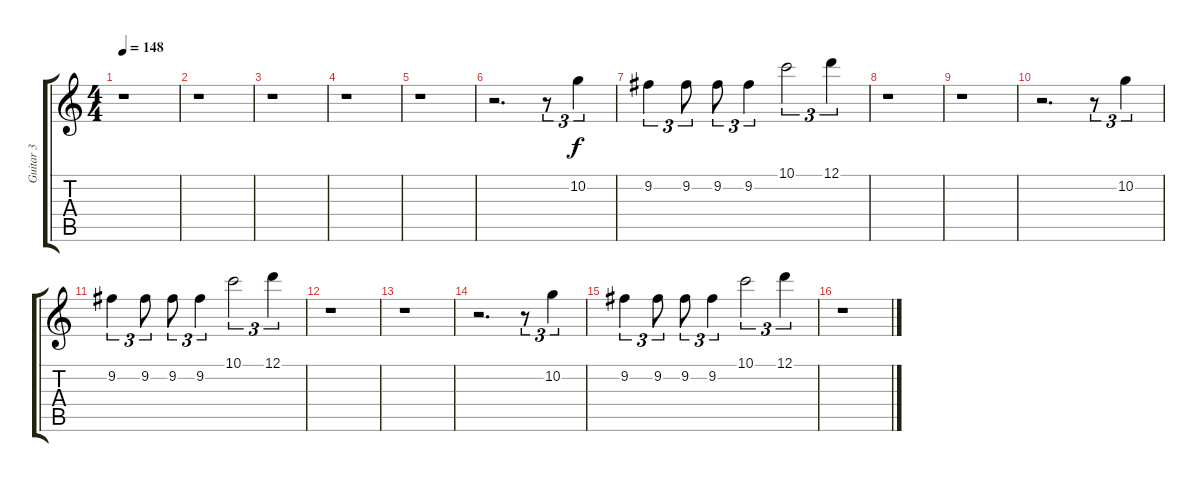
\track ("Guitar 3" "Guitar 3") {instrument distortionguitar}
\staff {score tabs}
\tuning (D4 A3 F3 C3 G2 D2) {hide}
\ts (4 4)
\tempo 148
\clef g2
\ks c
r.1{dy f} |
r.1 |
r.1 |
r.1 |
r.1 |
r.2{d instrument acousticguitarsteel} r.8{tu (3 2)} 10.2.4{tu (3 2)} |
9.2.4{tu (3 2) instrument acousticguitarsteel} 9.2.8{tu (3 2)} 9.2.8{tu (3 2)} 9.2.4{tu (3 2)} 10.1.2{tu (3 2)} 12.1.4{tu (3 2)} |
r.1{volume 14} |
r.1 |
r.2{d volume 12 instrument acousticguitarsteel} r.8{tu (3 2)} 10.2.4{tu (3 2)} |
9.2.4{tu (3 2) instrument acousticguitarsteel} 9.2.8{tu (3 2)} 9.2.8{tu (3 2)} 9.2.4{tu (3 2)} 10.1.2{tu (3 2)} 12.1.4{tu (3 2)} |
r.1{volume 10} |
r.1 |
r.2{d volume 8 instrument acousticguitarsteel} r.8{tu (3 2)} 10.2.4{tu (3 2)} |
9.2.4{tu (3 2) instrument acousticguitarsteel} 9.2.8{tu (3 2)} 9.2.8{tu (3 2)} 9.2.4{tu (3 2)} 10.1.2{tu (3 2)} 12.1.4{tu (3 2)} |
r.1{volume 6}
